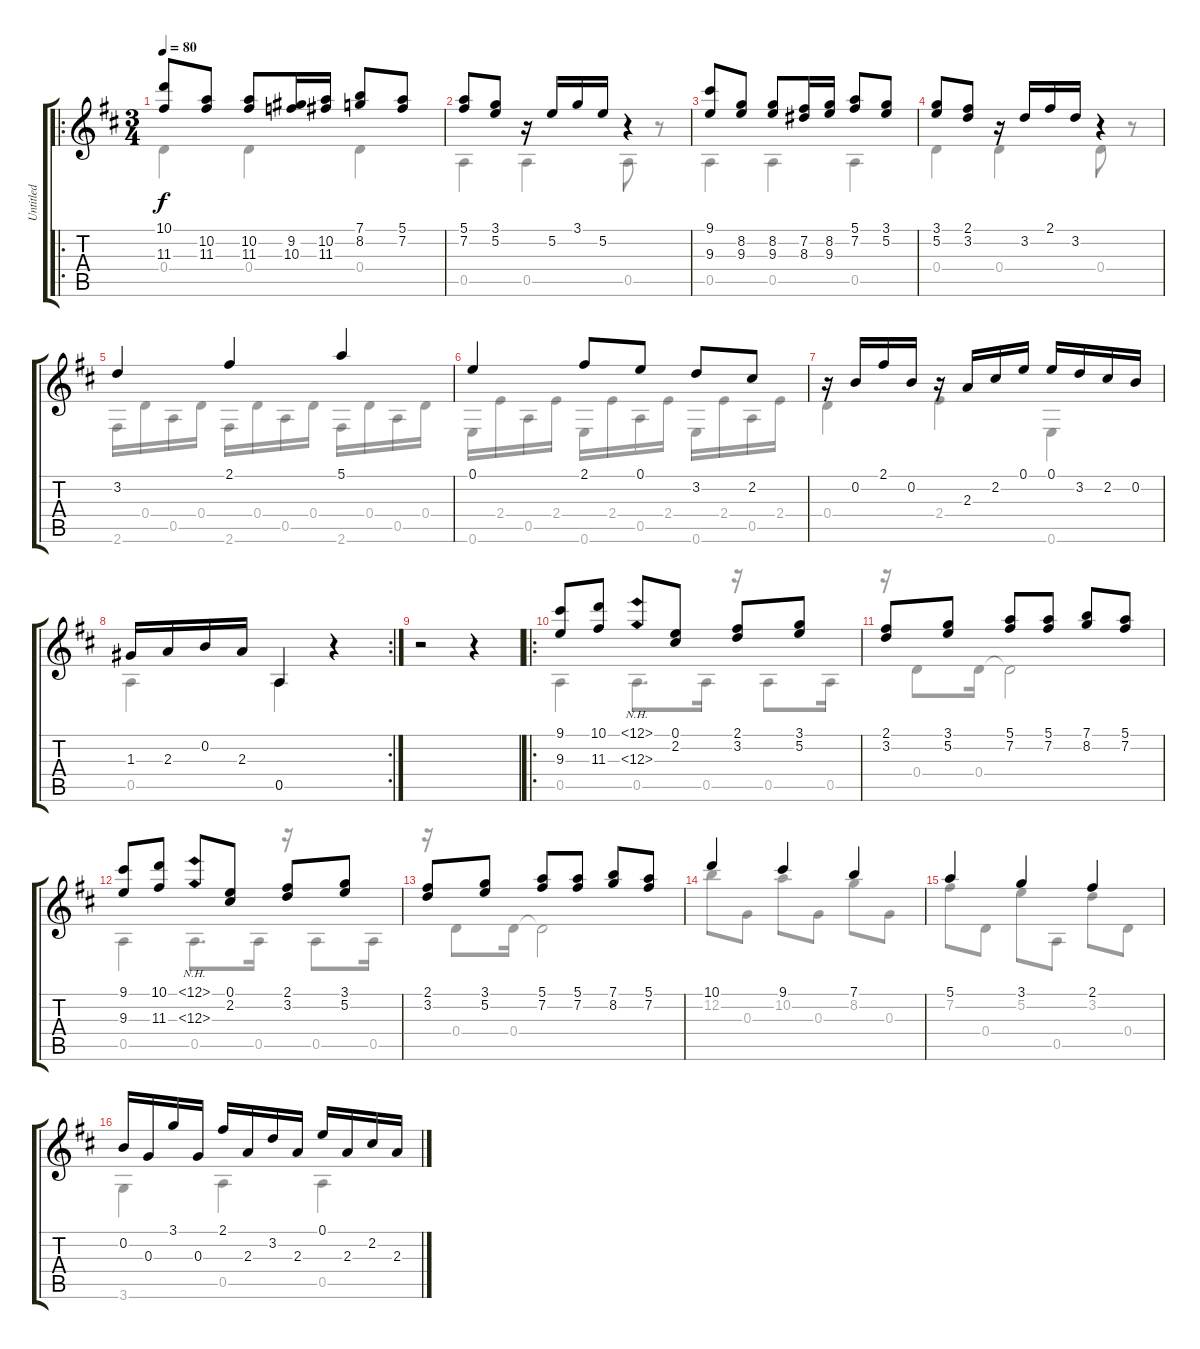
\track ("Untitled" "Untitled") {instrument acousticguitarnylon}
\staff {score tabs}
\tuning (E4 B3 G3 D3 A2 E2) {hide}
\voice
\ro
\ts (3 4)
\tempo 80
\clef g2
\ks d
(10.1 11.3).8{dy f instrument acousticguitarnylon} (10.2 11.3).8 (10.2 11.3).8 (9.2 10.3).16 (10.2 11.3).16 (7.1 8.2).8 (5.1 7.2).8 |
(5.1 7.2).8 (3.1 5.2).8 r.16 5.2.16 3.1.16 5.2.16 r.4 |
(9.1 9.3).8 (8.2 9.3).8 (8.2 9.3).8 (7.2 8.3).16 (8.2 9.3).16 (5.1 7.2).8 (3.1 5.2).8 |
(3.1 5.2).8 (2.1 3.2).8 r.16 3.2.16 2.1.16 3.2.16 r.4 |
3.2.4 2.1.4 5.1.4 |
0.1.4 2.1.8 0.1.8 3.2.8 2.2.8 |
r.16 0.2.16 2.1.16 0.2.16 r.16 2.3.16 2.2.16 0.1.16 0.1.16 3.2.16 2.2.16 0.2.16 |
\rc 2
1.3.16 2.3.16 0.2.16 2.3.16 0.5.4 r.4 |
r.2 r.4 |
\ro
(9.1 9.3).8 (10.1 11.3).8 (12.1{nh} 12.3{nh}).8 (0.1 2.2).8 (2.1 3.2).8 (3.1 5.2).8 |
(2.1 3.2).8 (3.1 5.2).8 (5.1 7.2).8 (5.1 7.2).8 (7.1 8.2).8 (5.1 7.2).8 |
(9.1 9.3).8 (10.1 11.3).8 (12.1{nh} 12.3{nh}).8 (0.1 2.2).8 (2.1 3.2).8 (3.1 5.2).8 |
(2.1 3.2).8 (3.1 5.2).8 (5.1 7.2).8 (5.1 7.2).8 (7.1 8.2).8 (5.1 7.2).8 |
10.1.4 9.1.4 7.1.4 |
5.1.4 3.1.4 2.1.4 |
0.2.16 0.3.16 3.1.16 0.3.16 2.1.16 2.3.16 3.2.16 2.3.16 0.1.16 2.3.16 2.2.16 2.3.16
\voice
\clef g2
\ottava regular
\simile none
\ks d
0.4.4{dy f} 0.4.4 0.4.4 |
0.5.4 0.5.4 0.5.8 r.8 |
0.5.4 0.5.4 0.5.4 |
0.4.4 0.4.4 0.4.8 r.8 |
2.6.16 0.4.16 0.5.16 0.4.16 2.6.16 0.4.16 0.5.16 0.4.16 2.6.16 0.4.16 0.5.16 0.4.16 |
0.6.16 2.4.16 0.5.16 2.4.16 0.6.16 2.4.16 0.5.16 2.4.16 0.6.16 2.4.16 0.5.16 2.4.16 |
0.4.4 2.4.4 0.6.4 |
0.5.4 0.5.4 r.4 |
|
0.5.4 0.5.8{d} 0.5.16 r.16 0.5.8 0.5.16 |
r.16 0.4.8 0.4.16 0.4{t}.2 |
0.5.4 0.5.8{d} 0.5.16 r.16 0.5.8 0.5.16 |
r.16 0.4.8 0.4.16 0.4{t}.2 |
12.2.8 0.3.8 10.2.8 0.3.8 8.2.8 0.3.8 |
7.2.8 0.4.8 5.2.8 0.5.8 3.2.8 0.4.8 |
3.6.4 0.5.4 0.5.4
